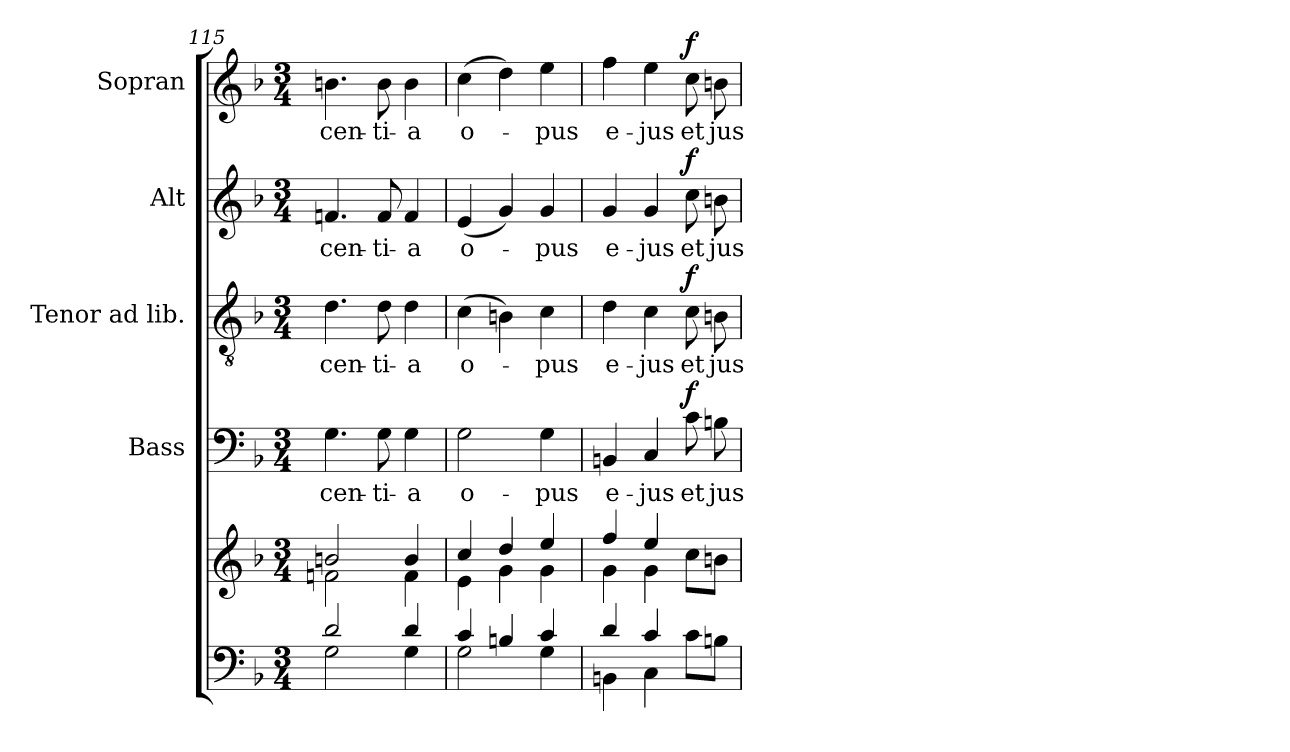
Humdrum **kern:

**kern	**kern	**kern	**text	**dynam	**kern	**text	**dynam	**kern	**text	**dynam	**kern	**text	**dynam
*part5	*part5	*part4	*part4	*part4	*part3	*part3	*part3	*part2	*part2	*part2	*part1	*part1	*part1
*staff6	*staff5	*staff4	*staff4	*staff4	*staff3	*staff3	*staff3	*staff2	*staff2	*staff2	*staff1	*staff1	*staff1
*	*	*I"Bass	*	*	*I"Tenor ad lib.	*	*	*I"Alt	*	*	*I"Sopran	*	*
*	*	*I'B.	*	*	*I'T.	*	*	*I'A.	*	*	*I'S.	*	*
*clefF4	*clefG2	*clefF4	*	*	*clefGv2	*	*	*clefG2	*	*	*clefG2	*	*
*k[b-]	*k[b-]	*k[b-]	*	*	*k[b-]	*	*	*k[b-]	*	*	*k[b-]	*	*
*F:	*F:	*F:	*	*	*F:	*	*	*F:	*	*	*F:	*	*
*M3/4	*M3/4	*M3/4	*	*	*M3/4	*	*	*M3/4	*	*	*M3/4	*	*
=115	=115	=115	=115	=115	=115	=115	=115	=115	=115	=115	=115	=115	=115
*^	*^	*	*	*	*	*	*	*	*	*	*	*	*
!	!	!	!	!	!LO:LY:b	!	!	!LO:LY:b	!	!	!LO:LY:b	!	!	!LO:LY:b	!
2d/	2G\	2bn/	2fn\	4.G\	-cen-	.	4.d\	-cen-	.	4.fn/	-cen-	.	4.bn\	-cen-	.
!	!	!	!	!	!LO:LY:b	!	!	!LO:LY:b	!	!	!LO:LY:b	!	!	!LO:LY:b	!
.	.	.	.	8G\	-ti-	.	8d\	-ti-	.	8f/	-ti-	.	8b\	-ti-	.
!	!	!	!	!	!LO:LY:b	!	!	!LO:LY:b	!	!	!LO:LY:b	!	!	!LO:LY:b	!
4d/	4G\	4b/	4f\	4G\	-a	.	4d\	-a	.	4f/	-a	.	4b\	-a	.
=116	=116	=116	=116	=116	=116	=116	=116	=116	=116	=116	=116	=116	=116	=116	=116
!	!	!	!	!	!LO:LY:b	!	!	!LO:LY:b	!	!	!LO:LY:b	!	!	!LO:LY:b	!
4c/	2G\	4cc/	4e\	2G\	o-	.	(>4c\	o-	.	(<4e/	o-	.	(>4cc\	o-	.
4Bn/	.	4dd/	4g\	.	.	.	4Bn\)	.	.	4g/)	.	.	4dd\)	.	.
!	!	!	!	!	!LO:LY:b	!	!	!LO:LY:b	!	!	!LO:LY:b	!	!	!LO:LY:b	!
4c/	4G\	4ee/	4g\	4G\	-pus	.	4c\	-pus	.	4g/	-pus	.	4ee\	-pus	.
=117	=117	=117	=117	=117	=117	=117	=117	=117	=117	=117	=117	=117	=117	=117	=117
!	!	!	!	!	!LO:LY:b	!	!	!LO:LY:b	!	!	!LO:LY:b	!	!	!LO:LY:b	!
4d/	4BBn\	4ff/	4g\	4BBn/	e-	.	4d\	e-	.	4g/	e-	.	4ff\	e-	.
!	!	!	!	!	!LO:LY:b	!	!	!LO:LY:b	!	!	!LO:LY:b	!	!	!LO:LY:b	!
4c/	4C\	4ee/	4g\	4C/	-jus	.	4c\	-jus	.	4g/	-jus	.	4ee\	-jus	.
!	!	!	!	!	!LO:LY:b	!LO:DY:a	!	!LO:LY:b	!LO:DY:a	!	!LO:LY:b	!LO:DY:a	!	!LO:LY:b	!LO:DY:a
4ryy	8c\L	4ryy	8cc\L	8c\	et	f	8c\	et	f	8cc\	et	f	8cc\	et	f
!	!	!	!	!	!LO:LY:b	!	!	!LO:LY:b	!	!	!LO:LY:b	!	!	!LO:LY:b	!
.	8Bn\J	.	8bn\J	8Bn\	jus-	.	8Bn\	jus-	.	8bn\	jus-	.	8bn\	jus-	.
*v	*v	*	*	*	*	*	*	*	*	*	*	*	*	*	*
*	*v	*v	*	*	*	*	*	*	*	*	*	*	*	*
=	=	=	=	=	=	=	=	=	=	=	=	=	=
*-	*-	*-	*-	*-	*-	*-	*-	*-	*-	*-	*-	*-	*-
